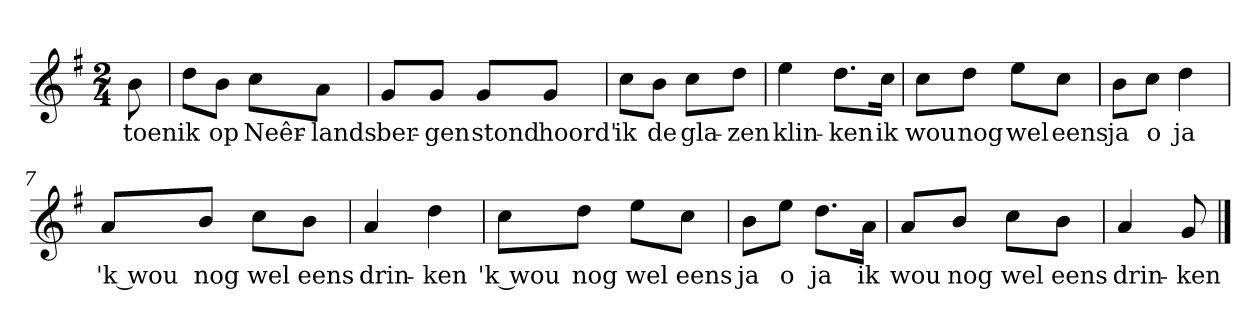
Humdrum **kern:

**kern	**text
*part1	*part1
*staff1	*staff1
*clefG2	*
*k[f#]	*
*G:	*
*M2/4	*
*MM120	*
=	=
8b	toen
=1	=1
8dd\L	ik
8b\J	op
8cc\L	Neêr-
8a\J	-lands
=2	=2
8g/L	ber-
8g/J	-gen
8g/L	stond
8g/J	hoord'
=3	=3
8cc\L	ik
8b\J	de
8cc\L	gla-
8dd\J	-zen
=4	=4
4ee	klin-
8.dd\L	-ken
16cc\Jk	ik
=5	=5
8cc\L	wou
8dd\J	nog
8ee\L	wel
8cc\J	eens
=6	=6
8b\L	ja
8cc\J	o
4dd	ja
=7	=7
8a/L	'k wou
8b/J	nog
8cc\L	wel
8b\J	eens
=8	=8
4a	drin-
4dd	-ken
=9	=9
8cc\L	'k wou
8dd\J	nog
8ee\L	wel
8cc\J	eens
=10	=10
8b\L	ja
8ee\J	o
8.dd\L	ja
16a\Jk	ik
=11	=11
8a/L	wou
8b/J	nog
8cc\L	wel
8b\J	eens
=12	=12
4a	drin-
8g	-ken
==	==
*-	*-
